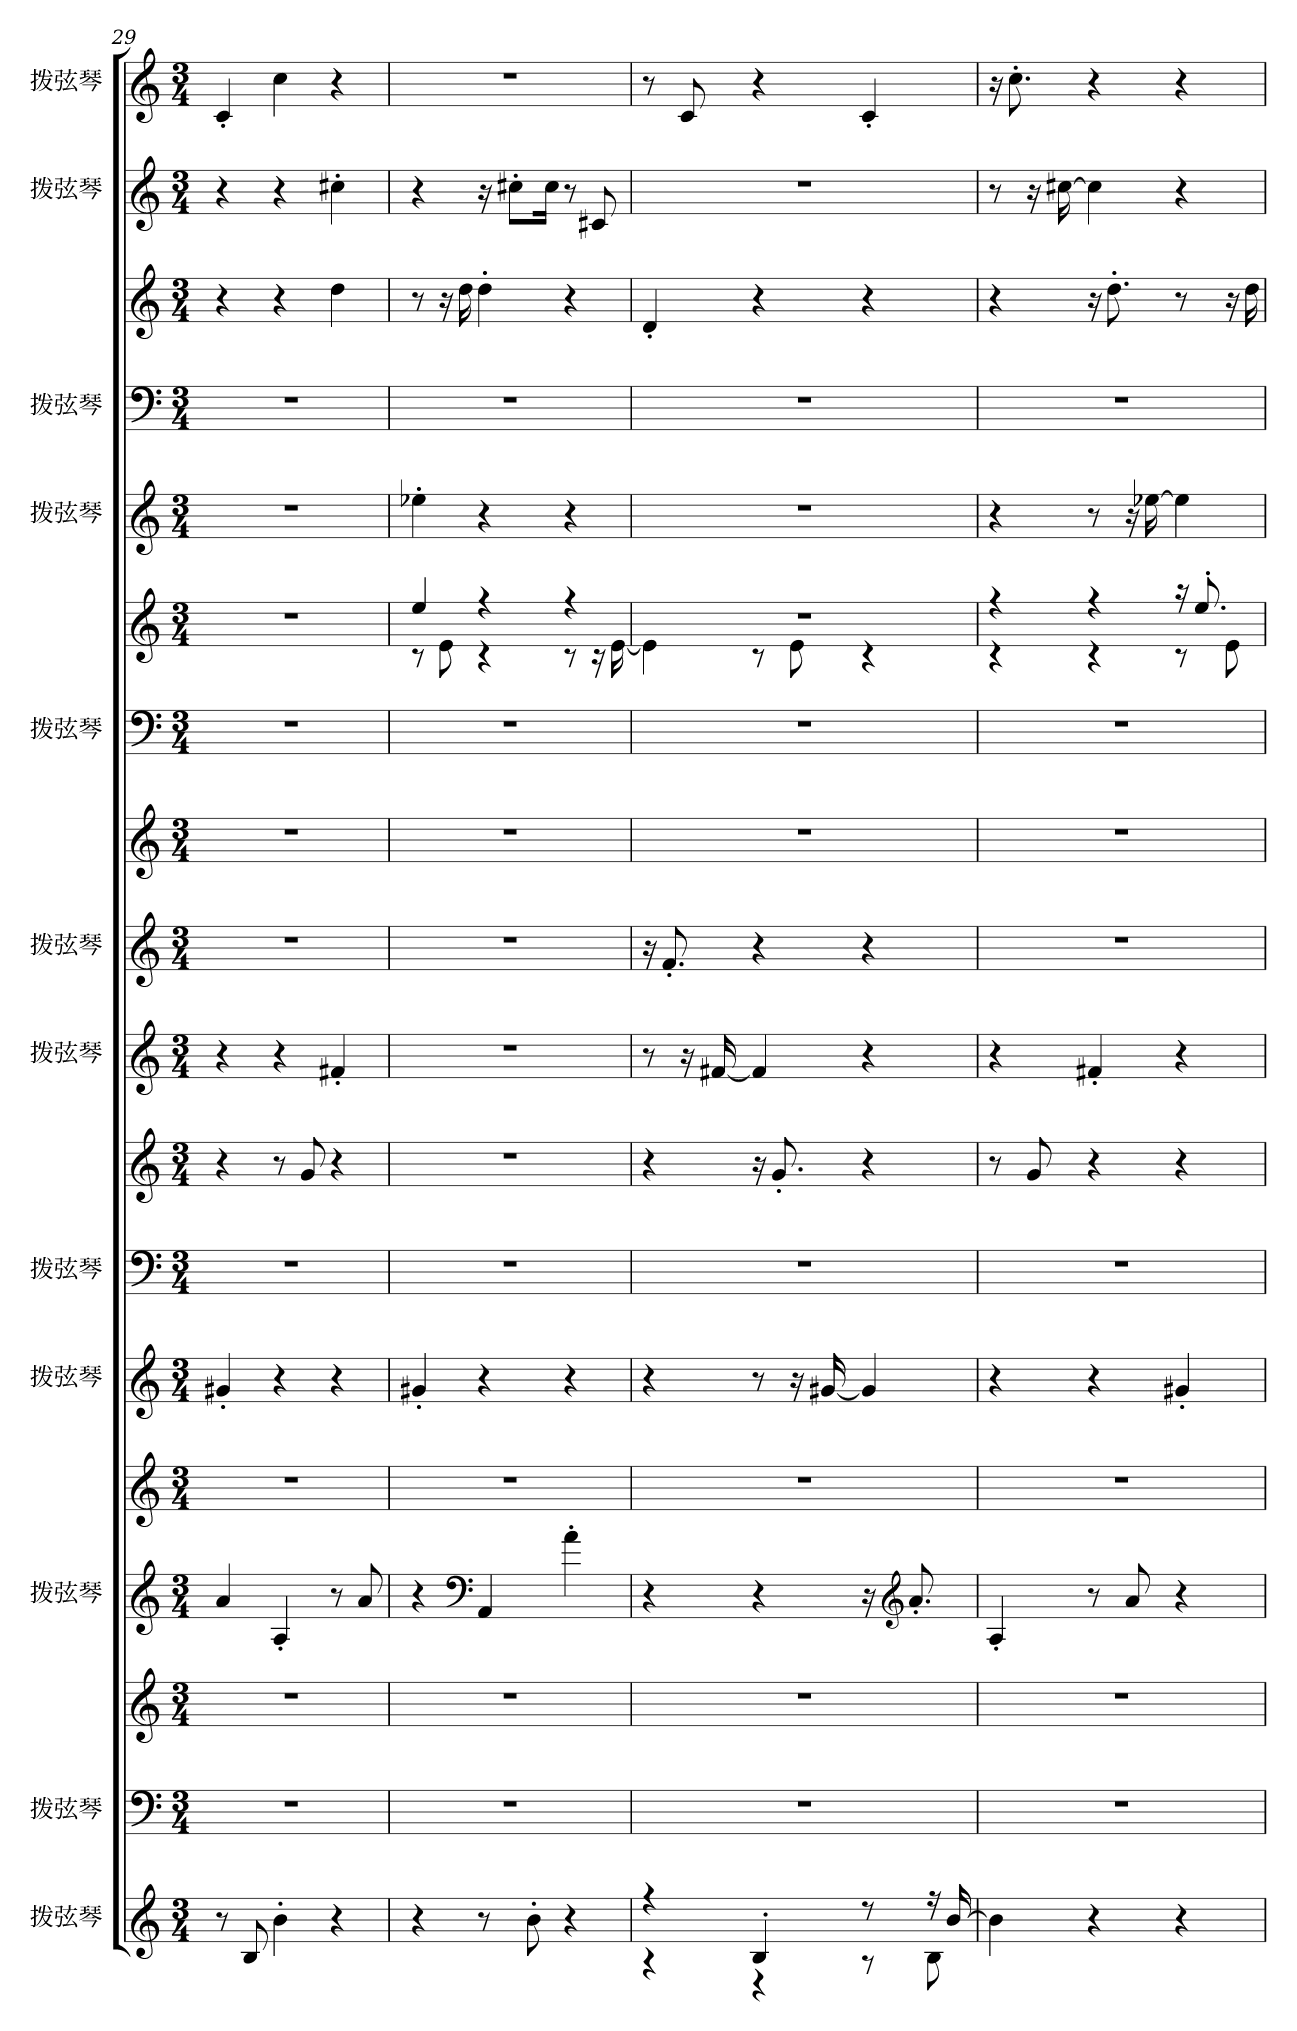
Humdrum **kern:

**kern	**kern	**kern	**kern	**kern	**kern	**kern	**kern	**kern	**kern	**kern	**kern	**kern	**kern	**kern	**kern	**kern	**kern
*part12	*part11	*part11	*part10	*part10	*part9	*part8	*part8	*part7	*part6	*part6	*part5	*part5	*part4	*part3	*part3	*part2	*part1
*staff18	*staff17	*staff16	*staff15	*staff14	*staff13	*staff12	*staff11	*staff10	*staff9	*staff8	*staff7	*staff6	*staff5	*staff4	*staff3	*staff2	*staff1
*I"拨弦琴	*I"拨弦琴	*	*I"拨弦琴	*	*I"拨弦琴	*I"拨弦琴	*	*I"拨弦琴	*I"拨弦琴	*	*I"拨弦琴	*	*I"拨弦琴	*I"拨弦琴	*	*I"拨弦琴	*I"拨弦琴
*clefG2	*clefF4	*clefG2	*clefG2	*clefG2	*clefG2	*clefF4	*clefG2	*clefG2	*clefG2	*clefG2	*clefF4	*clefG2	*clefG2	*clefF4	*clefG2	*clefG2	*clefG2
*k[]	*k[]	*k[]	*k[]	*k[]	*k[]	*k[]	*k[]	*k[]	*k[]	*k[]	*k[]	*k[]	*k[]	*k[]	*k[]	*k[]	*k[]
*M3/4	*M3/4	*M3/4	*M3/4	*M3/4	*M3/4	*M3/4	*M3/4	*M3/4	*M3/4	*M3/4	*M3/4	*M3/4	*M3/4	*M3/4	*M3/4	*M3/4	*M3/4
=29	=29	=29	=29	=29	=29	=29	=29	=29	=29	=29	=29	=29	=29	=29	=29	=29	=29
8r	2.r	2.r	4a/	2.r	4g#X'/	2.r	4r	4r	2.r	2.r	2.r	2.r	2.r	2.r	4r	4r	4c'/
8B/	.	.	.	.	.	.	.	.	.	.	.	.	.	.	.	.	.
4b'\	.	.	4A'/	.	4r	.	8r	4r	.	.	.	.	.	.	4r	4r	4cc\
.	.	.	.	.	.	.	8g/	.	.	.	.	.	.	.	.	.	.
4r	.	.	8r	.	4r	.	4r	4f#X'/	.	.	.	.	.	.	4dd\	4cc#X'\	4r
.	.	.	8a/	.	.	.	.	.	.	.	.	.	.	.	.	.	.
=30	=30	=30	=30	=30	=30	=30	=30	=30	=30	=30	=30	=30	=30	=30	=30	=30	=30
*	*	*	*	*	*	*	*	*	*	*	*	*^	*	*	*	*	*
4r	2.r	2.r	4r	2.r	4g#X'/	2.r	2.r	2.r	2.r	2.r	2.r	4ee/	8r	4ee-X'\	2.r	8r	4r	2.r
.	.	.	.	.	.	.	.	.	.	.	.	.	8e\	.	.	16r	.	.
.	.	.	.	.	.	.	.	.	.	.	.	.	.	.	.	16dd\	.	.
*	*	*	*clefF4	*	*	*	*	*	*	*	*	*	*	*	*	*	*	*
8r	.	.	4AA/	.	4r	.	.	.	.	.	.	4r	4r	4r	.	4dd'\	16r	.
.	.	.	.	.	.	.	.	.	.	.	.	.	.	.	.	.	8cc#X'\L	.
8b'\	.	.	.	.	.	.	.	.	.	.	.	.	.	.	.	.	.	.
.	.	.	.	.	.	.	.	.	.	.	.	.	.	.	.	.	16cc#\Jk	.
4r	.	.	4a'\	.	4r	.	.	.	.	.	.	4r	8r	4r	.	4r	8r	.
.	.	.	.	.	.	.	.	.	.	.	.	.	16r	.	.	.	8c#X/	.
.	.	.	.	.	.	.	.	.	.	.	.	.	[16e\	.	.	.	.	.
!!LO:PB:g=z
=31	=31	=31	=31	=31	=31	=31	=31	=31	=31	=31	=31	=31	=31	=31	=31	=31	=31	=31
*^	*	*	*	*	*	*	*	*	*	*	*	*	*	*	*	*	*	*
4r	4r	2.r	2.r	4r	2.r	4r	2.r	4r	8r	16r	2.r	2.r	2.r	4e\]	2.r	2.r	4d'/	2.r	8r
.	.	.	.	.	.	.	.	.	.	8.f'/	.	.	.	.	.	.	.	.	.
.	.	.	.	.	.	.	.	.	16r	.	.	.	.	.	.	.	.	.	8c/
.	.	.	.	.	.	.	.	.	[16f#X/	.	.	.	.	.	.	.	.	.	.
4B'/	4r	.	.	4r	.	8r	.	16r	4f#/]	4r	.	.	.	8r	.	.	4r	.	4r
.	.	.	.	.	.	.	.	8.g'/	.	.	.	.	.	.	.	.	.	.	.
.	.	.	.	.	.	16r	.	.	.	.	.	.	.	8e\	.	.	.	.	.
.	.	.	.	.	.	[16g#X/	.	.	.	.	.	.	.	.	.	.	.	.	.
8r	8r	.	.	16r	.	4g#/]	.	4r	4r	4r	.	.	.	4r	.	.	4r	.	4c'/
*	*	*	*	*clefG2	*	*	*	*	*	*	*	*	*	*	*	*	*	*	*
.	.	.	.	8.a'/	.	.	.	.	.	.	.	.	.	.	.	.	.	.	.
16r	8B\	.	.	.	.	.	.	.	.	.	.	.	.	.	.	.	.	.	.
[16b/	.	.	.	.	.	.	.	.	.	.	.	.	.	.	.	.	.	.	.
*v	*v	*	*	*	*	*	*	*	*	*	*	*	*	*	*	*	*	*	*
=32	=32	=32	=32	=32	=32	=32	=32	=32	=32	=32	=32	=32	=32	=32	=32	=32	=32	=32
4b\]	2.r	2.r	4A'/	2.r	4r	2.r	8r	4r	2.r	2.r	2.r	4r	4r	4r	2.r	4r	8r	16r
.	.	.	.	.	.	.	.	.	.	.	.	.	.	.	.	.	.	8.cc'\
.	.	.	.	.	.	.	8g/	.	.	.	.	.	.	.	.	.	16r	.
.	.	.	.	.	.	.	.	.	.	.	.	.	.	.	.	.	[16cc#X\	.
4r	.	.	8r	.	4r	.	4r	4f#X'/	.	.	.	4r	4r	8r	.	16r	4cc#\]	4r
.	.	.	.	.	.	.	.	.	.	.	.	.	.	.	.	8.dd'\	.	.
.	.	.	8a/	.	.	.	.	.	.	.	.	.	.	16r	.	.	.	.
.	.	.	.	.	.	.	.	.	.	.	.	.	.	[16ee-X\	.	.	.	.
4r	.	.	4r	.	4g#X'/	.	4r	4r	.	.	.	16r	8r	4ee-\]	.	8r	4r	4r
.	.	.	.	.	.	.	.	.	.	.	.	8.ee'/	.	.	.	.	.	.
.	.	.	.	.	.	.	.	.	.	.	.	.	8e\	.	.	16r	.	.
.	.	.	.	.	.	.	.	.	.	.	.	.	.	.	.	16dd\	.	.
*	*	*	*	*	*	*	*	*	*	*	*	*v	*v	*	*	*	*	*
=	=	=	=	=	=	=	=	=	=	=	=	=	=	=	=	=	=
*-	*-	*-	*-	*-	*-	*-	*-	*-	*-	*-	*-	*-	*-	*-	*-	*-	*-
